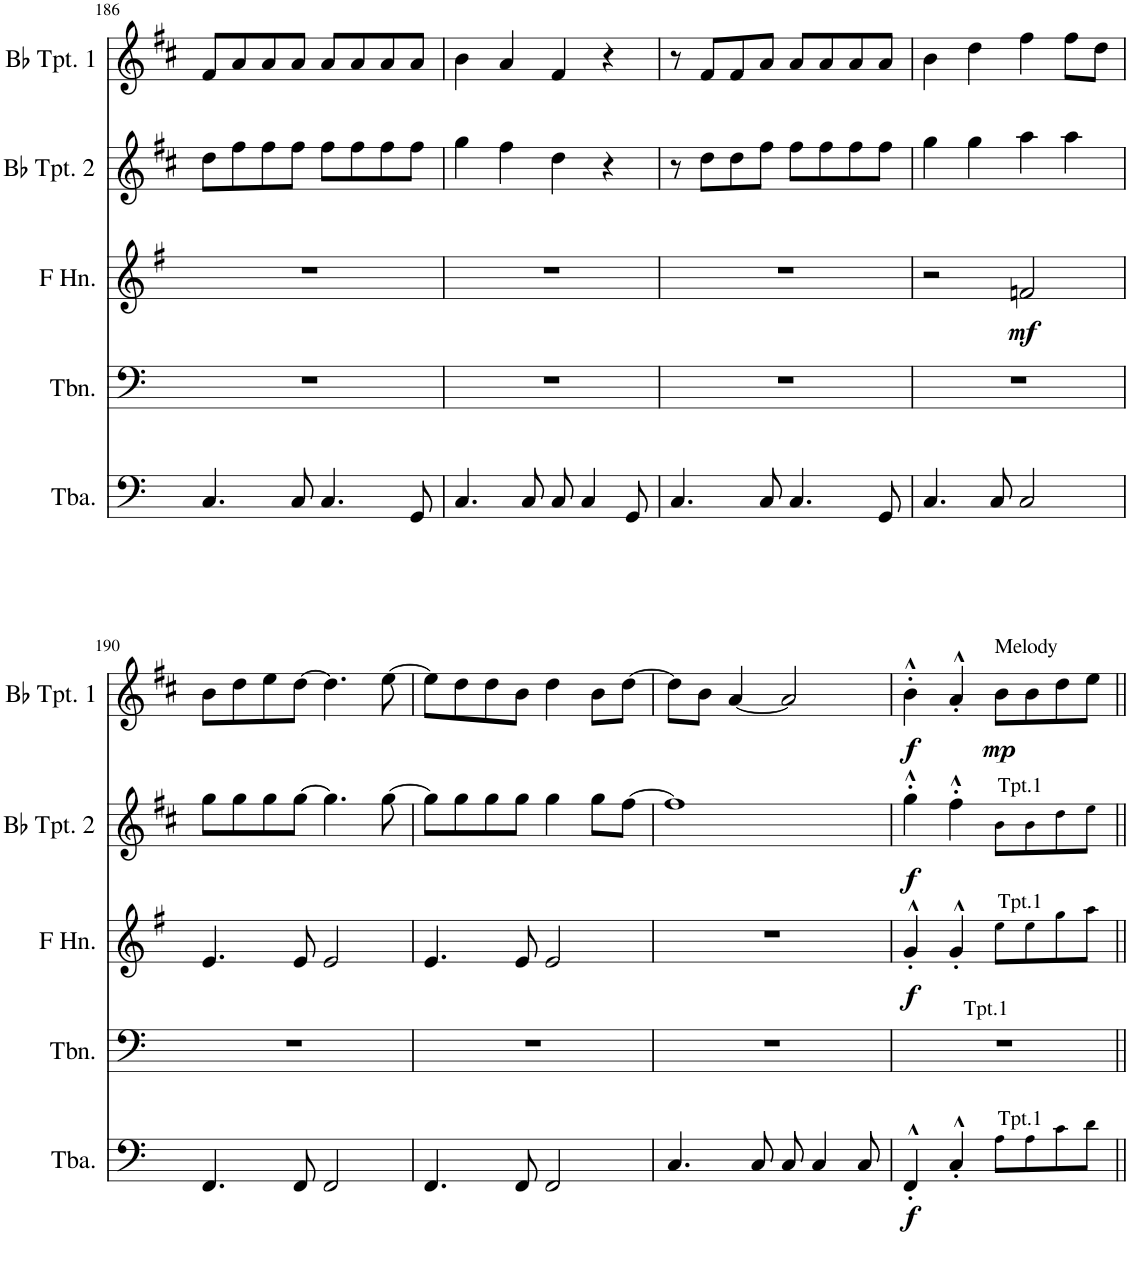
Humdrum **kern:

**kern	**dynam	**kern	**kern	**dynam	**kern	**dynam	**kern	**dynam
*part5	*part5	*part4	*part3	*part3	*part2	*part2	*part1	*part1
*staff5	*staff5	*staff4	*staff3	*staff3	*staff2	*staff2	*staff1	*staff1
*I"Tuba	*	*I"Trombone	*I"Horn in F	*	*I"Bb Trumpet 2	*	*I"Bb Trumpet 1	*
*I'Tba.	*	*I'Tbn.	*	*	*I'Bb Tpt. 2	*	*I'Bb Tpt. 1	*
!!LO:PB:g=z
*clefF4	*	*clefF4	*clefG2	*	*clefG2	*	*clefG2	*
*	*	*	*Trd4c7	*	*Trd1c2	*	*Trd1c2	*
*k[]	*	*k[]	*k[f#]	*	*k[f#c#]	*	*k[f#c#]	*
*M2/2	*	*M2/2	*M2/2	*	*M2/2	*	*M2/2	*
*met(c|)	*	*met(c|)	*met(c|)	*	*met(c|)	*	*met(c|)	*
=186	=186	=186	=186	=186	=186	=186	=186	=186
4.C/	.	1r	1r	.	8dd\L	.	8f#/L	.
.	.	.	.	.	8ff#\	.	8a/	.
.	.	.	.	.	8ff#\	.	8a/	.
8C/	.	.	.	.	8ff#\J	.	8a/J	.
4.C/	.	.	.	.	8ff#\L	.	8a/L	.
.	.	.	.	.	8ff#\	.	8a/	.
.	.	.	.	.	8ff#\	.	8a/	.
8GG/	.	.	.	.	8ff#\J	.	8a/J	.
=187	=187	=187	=187	=187	=187	=187	=187	=187
4.C/	.	1r	1r	.	4gg\	.	4b\	.
.	.	.	.	.	4ff#\	.	4a/	.
8C/	.	.	.	.	.	.	.	.
8C/	.	.	.	.	4dd\	.	4f#/	.
4C/	.	.	.	.	.	.	.	.
.	.	.	.	.	4r	.	4r	.
8GG/	.	.	.	.	.	.	.	.
=188	=188	=188	=188	=188	=188	=188	=188	=188
4.C/	.	1r	1r	.	8r	.	8r	.
.	.	.	.	.	8dd\L	.	8f#/L	.
.	.	.	.	.	8dd\	.	8f#/	.
8C/	.	.	.	.	8ff#\J	.	8a/J	.
4.C/	.	.	.	.	8ff#\L	.	8a/L	.
.	.	.	.	.	8ff#\	.	8a/	.
.	.	.	.	.	8ff#\	.	8a/	.
8GG/	.	.	.	.	8ff#\J	.	8a/J	.
=189	=189	=189	=189	=189	=189	=189	=189	=189
4.C/	.	1r	2r	.	4gg\	.	4b\	.
.	.	.	.	.	4gg\	.	4dd\	.
8C/	.	.	.	.	.	.	.	.
!	!	!	!	!LO:DY:b	!	!	!	!
2C/	.	.	2fn/	mf	4aa\	.	4ff#\	.
.	.	.	.	.	4aa\	.	8ff#\L	.
.	.	.	.	.	.	.	8dd\J	.
!!LO:LB:g=z
=190	=190	=190	=190	=190	=190	=190	=190	=190
4.FF/	.	1r	4.e/	.	8gg\L	.	8b\L	.
.	.	.	.	.	8gg\	.	8dd\	.
.	.	.	.	.	8gg\	.	8ee\	.
8FF/	.	.	8e/	.	[8gg\J	.	[8dd\J	.
2FF/	.	.	2e/	.	4.gg\]	.	4.dd\]	.
.	.	.	.	.	[8gg\	.	[8ee\	.
=191	=191	=191	=191	=191	=191	=191	=191	=191
4.FF/	.	1r	4.e/	.	8gg\L]	.	8ee\L]	.
.	.	.	.	.	8gg\	.	8dd\	.
.	.	.	.	.	8gg\	.	8dd\	.
8FF/	.	.	8e/	.	8gg\J	.	8b\J	.
2FF/	.	.	2e/	.	4gg\	.	4dd\	.
.	.	.	.	.	8gg\L	.	8b\L	.
.	.	.	.	.	[8ff#\J	.	[8dd\J	.
=192	=192	=192	=192	=192	=192	=192	=192	=192
4.C/	.	1r	1r	.	1ff#]	.	8dd\L]	.
.	.	.	.	.	.	.	8b\J	.
.	.	.	.	.	.	.	[4a/	.
8C/	.	.	.	.	.	.	.	.
8C/	.	.	.	.	.	.	2a/]	.
4C/	.	.	.	.	.	.	.	.
8C/	.	.	.	.	.	.	.	.
=193	=193	=193	=193	=193	=193	=193	=193	=193
!	!	!LO:TX:a:t=Tpt.1	!	!	!	!	!	!
!	!LO:DY:b	!	!	!LO:DY:b	!	!LO:DY:b	!	!LO:DY:b
4FF'^^/	f	1r	4g'^^/	f	4gg'^^\	f	4b'^^\	f
4C'^^/	.	.	4g'^^/	.	4ff#'^^\	.	4a'^^/	.
!	!	!	!	!	!	!	!LO:TX:a:t=Melody	!
!	!	!	!	!	!LO:TX:a:t=Tpt.1	!	!	!
!	!	!	!LO:TX:a:t=Tpt.1	!	!	!	!	!
!LO:TX:a:t=Tpt.1	!	!	!	!	!	!	!	!
!	!	!	!	!	!	!	!	!LO:DY:b
8A\L	.	.	8ee\L	.	8b\L	.	8b\L	mp
8A\	.	.	8ee\	.	8b\	.	8b\	.
8c\	.	.	8gg\	.	8dd\	.	8dd\	.
8d\J	.	.	8aa\J	.	8ee\J	.	8ee\J	.
=||	=||	=||	=||	=||	=||	=||	=||	=||
*-	*-	*-	*-	*-	*-	*-	*-	*-
